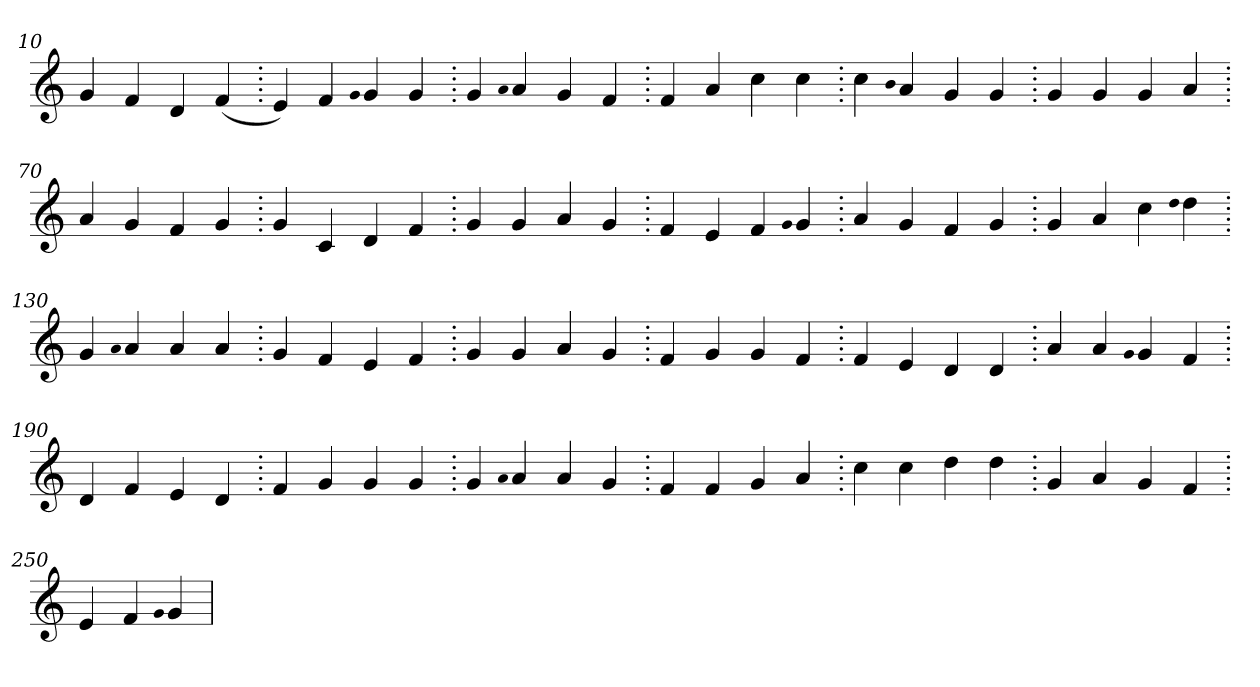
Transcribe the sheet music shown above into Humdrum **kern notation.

**kern
*part1
*staff1
*clefG2
=10.
4g
4f
4d
(>4f
=20.
4e)
(>4f
qqg
4g
4g
=30.
4g
qqa
4a
4g
4f
=40.
4f
4a
4cc
4cc
=50.
4cc
qqb
4a
4g
4g
=60.
4g
4g
4g
4a
=70.
4a
4g
4f
4g
=80.
4g
4c
4d
4f
=90.
4g
4g
4a
4g
=100.
4f
4e
4f
qqg
4g
=110.
4a
4g
4f
4g
=120.
4g
4a
4cc
qqdd
4dd
=130.
4g
qqa
4a
4a
4a
=140.
4g
4f
4e
4f
=150.
4g
4g
4a
4g
=160.
4f
4g
4g
4f
=170.
4f
4e
4d
4d
=180.
4a
4a
qqg
4g
4f
=190.
4d
4f
4e
4d
=200.
4f
4g
4g
4g
=210.
4g
qqa
4a
4a
4g
=220.
4f
4f
4g
4a
=230.
4cc
4cc
4dd
4dd
=240.
4g
4a
4g
4f
=250.
4e
4f
qqg
4g
=
*-
